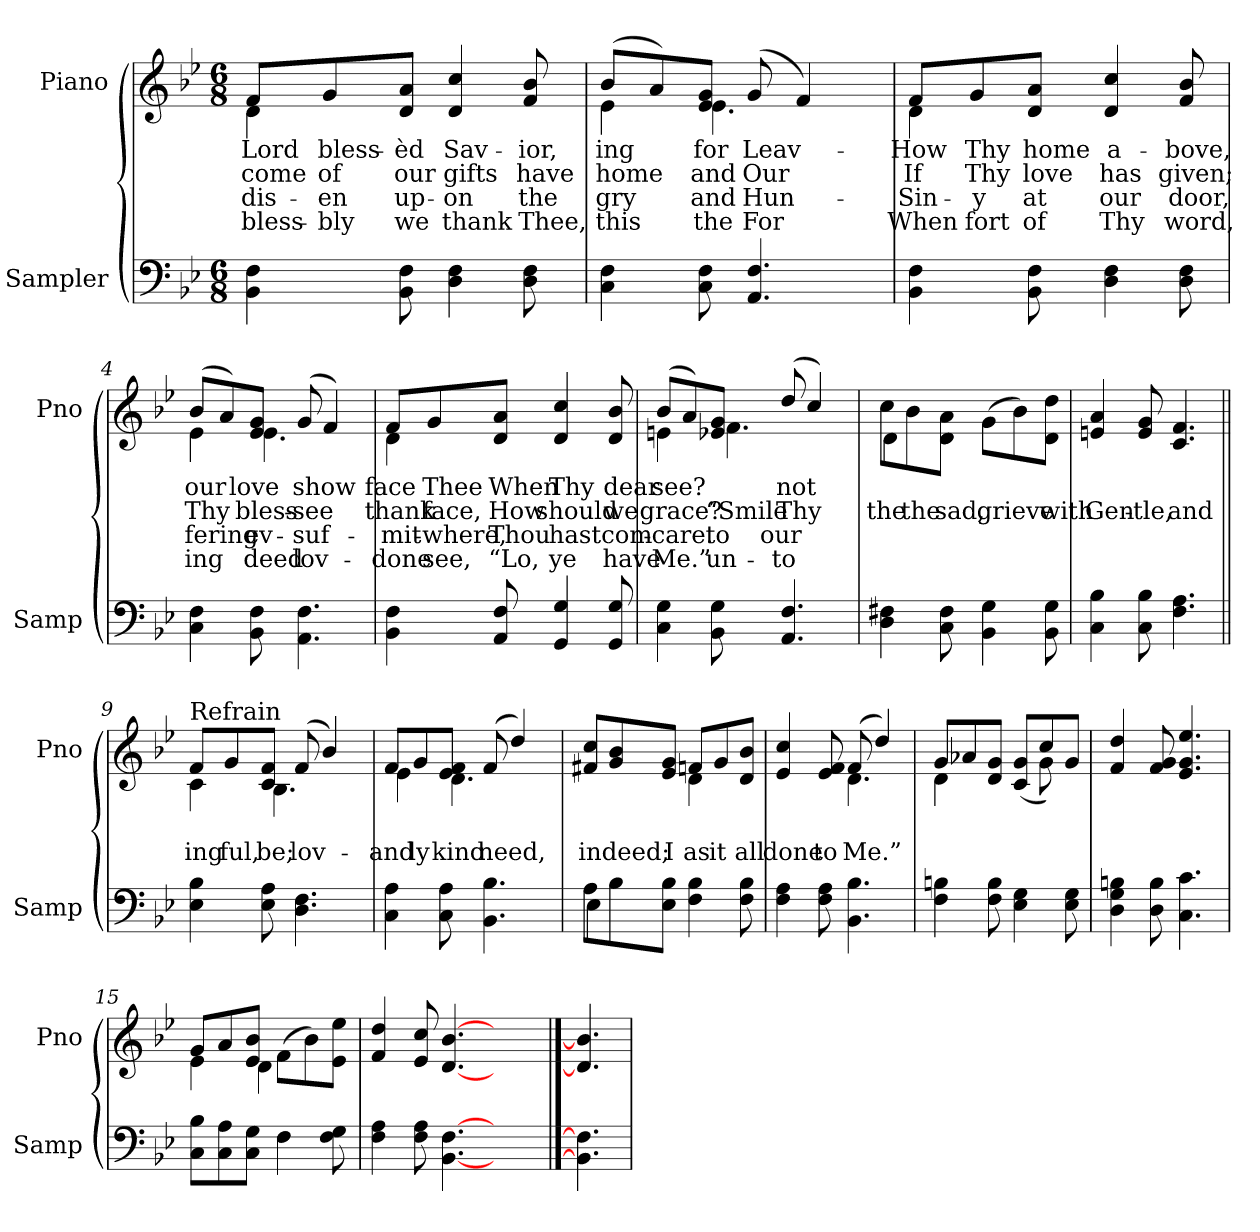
**kern	**kern	**text	**text	**text	**text
*part2	*part1	*part1	*part1	*part1	*part1
*staff2	*staff1	*staff1	*staff1	*staff1	*staff1
*I"Sampler	*I"Piano	*	*	*	*
*I'Samp	*I'Pno	*	*	*	*
*clefF4	*clefG2	*	*	*	*
*k[b-e-]	*k[b-e-]	*	*	*	*
*B-:	*B-:	*	*	*	*
*M6/8	*M6/8	*	*	*	*
=1	=1	=1	=1	=1	=1
*	*^	*	*	*	*
4BB- 4F	8f/L	4d	Lord	come	dis-	bless-
.	8g/	.	bless-	of	-en	-bly
8BB- 8F	8d/ 8a/J	2ryy	-èd	our	up-	we
4D 4F	4d 4cc	.	Sav-	gifts	-on	thank
8D 8F	8f 8b-	.	-ior,	have	the	Thee,
=2	=2	=2	=2	=2	=2	=2
4C 4F	(8b-/L	4e-	-ing	home	-gry	this
.	8a/)	.	.	.	.	.
8C 8F	8e-/ 8g/J	4.e-	for	and	and	the
4.AA 4.F	(8g/	.	Leav-	Our	Hun-	For
.	4f/)	.	.	.	.	.
.	.	8ryy	.	.	.	.
=3	=3	=3	=3	=3	=3	=3
4BB- 4F	8f/L	4d	How	If	Sin-	When
.	8g/	.	Thy	Thy	-y	-fort
8BB- 8F	8d/ 8a/J	2ryy	home	love	at	of
4D 4F	4d 4cc	.	a-	has	our	Thy
8D 8F	8f 8b-	.	-bove,	given;	door,	word,
=4	=4	=4	=4	=4	=4	=4
4C 4F	(8b-/L	4e-	our	Thy	-fering	-ing
.	8a/)	.	.	.	.	.
8BB- 8F	8e-/ 8g/J	4.e-	love	bless-	ev-	deed
4.AA\ 4.F\	(8g/	.	show	see	suf-	lov-
.	4f/)	.	.	.	.	.
.	.	8ryy	.	.	.	.
=5	=5	=5	=5	=5	=5	=5
4BB- 4F	8f/L	4d	face	thank	-mit-	done
.	8g/	.	Thee	face,	-where,	see,
8AA 8F	8d/ 8a/J	2ryy	When	How	Thou	“Lo,
4GG 4G	4d 4cc	.	Thy	should	hast	ye
8GG 8G	8d 8b-	.	dear	we	com-	have
=6	=6	=6	=6	=6	=6	=6
4C 4G	(8b-/L	4en	see?	grace?	care.	Me.”
.	8a/)	.	.	.	.	.
8BB- 8G	8e-/ 8g/J	4.f	.	“Smile	to	un-
4.AA 4.F	(8dd/	.	-not	Thy	our	-to
.	4cc/)	.	.	.	.	.
.	.	8ryy	.	.	.	.
=7	=7	=7	=7	=7	=7	=7
4D 4F#X	8cc\L	4d	.	the	.	.
.	8b-\	.	.	the	.	.
8C 8F#	8d\ 8a\J	4d	.	sad,	.	.
4BB- 4G	(8g\L	.	.	grieve	.	.
.	8b-\)	4ryy	.	.	.	.
8BB- 8G	8d\ 8dd\J	.	.	with	.	.
*	*v	*v	*	*	*	*
=8	=8	=8	=8	=8	=8
4C 4B-	4en 4a	.	Gen-	.	.
8C 8B-	8e 8g	.	-tle,	.	.
4.F 4.A	4.c 4.f	.	and	.	.
=9||	=9||	=9||	=9||	=9||	=9||
*	*^	*	*	*	*
!	!LO:TX:t=Refrain	!	!	!	!	!
4E- 4B-	8f/L	4c	.	-ing	.	.
.	8g/	.	.	-ful,	.	.
8E- 8A	8c/ 8f/J	4.B-	.	be;	.	.
4.D 4.F	(8f/	.	.	lov-	.	.
.	4b-/)	.	.	.	.	.
.	.	8ryy	.	.	.	.
=10	=10	=10	=10	=10	=10	=10
4C 4A	8f/L	4e-	.	and	.	.
.	8g/	.	.	-ly	.	.
8C 8A	8e-/ 8f/J	4.d	.	kind	.	.
4.BB- 4.B-	(8f/	.	.	need,	.	.
.	4dd/)	.	.	.	.	.
.	.	8ryy	.	.	.	.
=11	=11	=11	=11	=11	=11	=11
*^	*	*	*	*	*	*
8A\L	4E-	8f#X/ 8cc/L	4.ryy	.	in	.	.
8B-\	.	8g/ 8b-/	.	.	deed;	.	.
8E-\ 8B-\J	2ryy	8e-/ 8g/J	.	.	I	.	.
4F 4B-	.	8fn/L	4d	.	as	.	.
.	.	8g/	.	.	it	.	.
8F 8B-	.	8d/ 8b-/J	8ryy	.	all	.	.
*v	*v	*	*	*	*	*	*
=12	=12	=12	=12	=12	=12	=12
4F 4A	4e- 4cc	4.ryy	.	done	.	.
8F 8A	8e- 8f	.	.	to	.	.
4.BB- 4.B-	(8f/	4.d	.	Me.”	.	.
.	4dd/)	.	.	.	.	.
=13	=13	=13	=13	=13	=13	=13
4F 4Bn	8g/L	4d	.	.	.	.
.	8a-X/	.	.	.	.	.
8F 8B	8d/ 8g/J	4ryy	.	.	.	.
4E- 4G	(8c/ 8g/L	.	.	.	.	.
.	8cc/)	8g	.	.	.	.
8E- 8G	8g/J	8ryy	.	.	.	.
*	*v	*v	*	*	*	*
=14	=14	=14	=14	=14	=14
4D 4G 4Bn	4f 4dd	.	.	.	.
8D 8B	8f 8g	.	.	.	.
4.C 4.c	4.e- 4.g 4.ee-	.	.	.	.
=15	=15	=15	=15	=15	=15
*^	*^	*	*	*	*
8C\ 8B-\L	4.ryy	8g/L	4e-	.	.	.	.
8C\ 8A\	.	8a/	.	.	.	.	.
8C\ 8G\J	.	8e-/ 8b-/J	4d	.	.	.	.
4F\	4F	(8f\L	.	.	.	.	.
.	.	8b-\)	4ryy	.	.	.	.
8F 8G	8ryy	8e-\ 8ee-\J	.	.	.	.	.
*v	*v	*	*	*	*	*	*
*	*v	*v	*	*	*	*
=16	=16	=16	=16	=16	=16
4F 4A	4f 4dd	.	.	.	.
8F 8A	8e- 8cc	.	.	.	.
[4.BB- [4.F	[4.d [4.b-	.	.	.	.
4.ryy	4.ryy	.	.	.	.
==17	==17	==17	==17	==17	==17
4.BB-] 4.F]	4.d] 4.b-]	.	.	.	.
=	=	=	=	=	=
*-	*-	*-	*-	*-	*-
